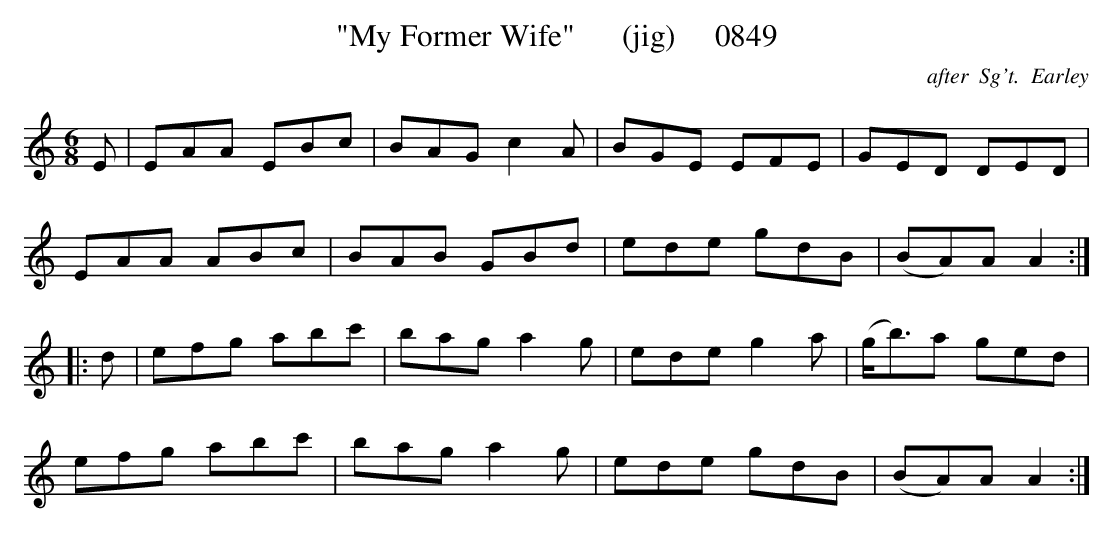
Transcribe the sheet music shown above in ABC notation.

X:1
T:"My Former Wife"      (jig)     0849
C:after  Sg't.  Earley
BRENNAN June 2003 (HTTP://WWW.SOSYOURMOM.COM)
M:6/8
L:1/8
K:C
E|EAA EBc|BAG c2A|BGE EFE|GED DED|
EAA ABc|BAB GBd|ede gdB|(BA)A A2:|
|:d|efg abc'|bag a2g|ede g2a|(g/2b3/2)a ged|
efg abc'|bag a2g|ede gdB|(BA)A A2:|
